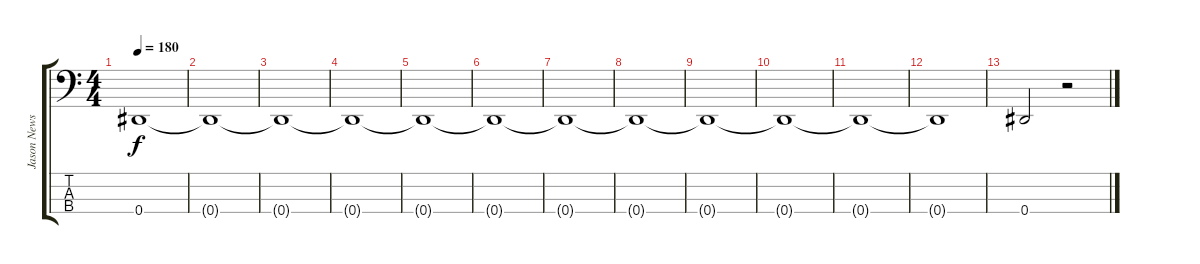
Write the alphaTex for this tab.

\track ("Jason Newsted" "Jason News") {instrument electricbasspick}
\staff {score tabs}
\tuning (Gb2 Db2 Ab1 Eb1) {hide}
\ts (4 4)
\tempo 180
\clef f4
\ks c
0.4.1{dy f} |
0.4{t}.1 |
0.4{t}.1 |
0.4{t}.1 |
0.4{t}.1 |
0.4{t}.1 |
0.4{t}.1 |
0.4{t}.1 |
0.4{t}.1 |
0.4{t}.1 |
0.4{t}.1 |
0.4{t}.1 |
0.4.2 r.2
